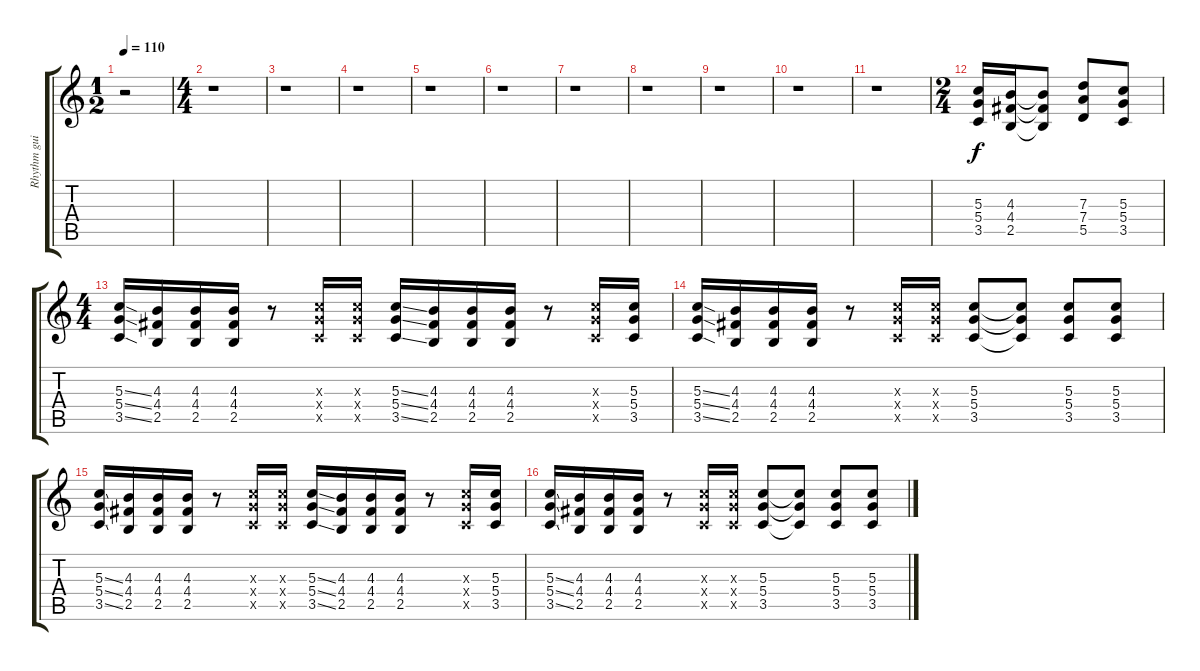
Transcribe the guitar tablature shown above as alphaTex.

\track ("Rhythm guitar" "Rhythm gui") {instrument overdrivenguitar}
\staff {score tabs}
\tuning (E4 B3 G3 D3 A2 E2) {hide}
\ts (1 2)
\tempo 110
\clef g2
\ks c
r.2{dy f instrument overdrivenguitar} |
\ts (4 4)
r.1 |
r.1 |
r.1 |
r.1 |
r.1 |
r.1 |
r.1 |
r.1 |
r.1 |
r.1 |
\ts (2 4)
(5.3 5.4 3.5).16 (4.3 4.4 2.5).16 (4.3{t} 4.4{t} 2.5{t}).8 (7.3 7.4 5.5).8 (5.3 5.4 3.5).8 |
\ts (4 4)
(5.3{ss} 5.4{ss} 3.5{ss}).16 (4.3 4.4 2.5).16 (4.3 4.4 2.5).16 (4.3 4.4 2.5).16 r.8 (5.3{x} 5.4{x} 3.5{x}).16 (5.3{x} 5.4{x} 3.5{x}).16 (5.3{ss} 5.4{ss} 3.5{ss}).16 (4.3 4.4 2.5).16 (4.3 4.4 2.5).16 (4.3 4.4 2.5).16 r.8 (5.3{x} 5.4{x} 3.5{x}).16 (5.3 5.4 3.5).16 |
(5.3{ss} 5.4{ss} 3.5{ss}).16 (4.3 4.4 2.5).16 (4.3 4.4 2.5).16 (4.3 4.4 2.5).16 r.8 (5.3{x} 5.4{x} 3.5{x}).16 (5.3{x} 5.4{x} 3.5{x}).16 (5.3 5.4 3.5).8 (5.3{t} 5.4{t} 3.5{t}).8 (5.3 5.4 3.5).8 (5.3 5.4 3.5).8 |
(5.3{ss} 5.4{ss} 3.5{ss}).16 (4.3 4.4 2.5).16 (4.3 4.4 2.5).16 (4.3 4.4 2.5).16 r.8 (5.3{x} 5.4{x} 3.5{x}).16 (5.3{x} 5.4{x} 3.5{x}).16 (5.3{ss} 5.4{ss} 3.5{ss}).16 (4.3 4.4 2.5).16 (4.3 4.4 2.5).16 (4.3 4.4 2.5).16 r.8 (5.3{x} 5.4{x} 3.5{x}).16 (5.3 5.4 3.5).16 |
(5.3{ss} 5.4{ss} 3.5{ss}).16 (4.3 4.4 2.5).16 (4.3 4.4 2.5).16 (4.3 4.4 2.5).16 r.8 (5.3{x} 5.4{x} 3.5{x}).16 (5.3{x} 5.4{x} 3.5{x}).16 (5.3 5.4 3.5).8 (5.3{t} 5.4{t} 3.5{t}).8 (5.3 5.4 3.5).8 (5.3 5.4 3.5).8
